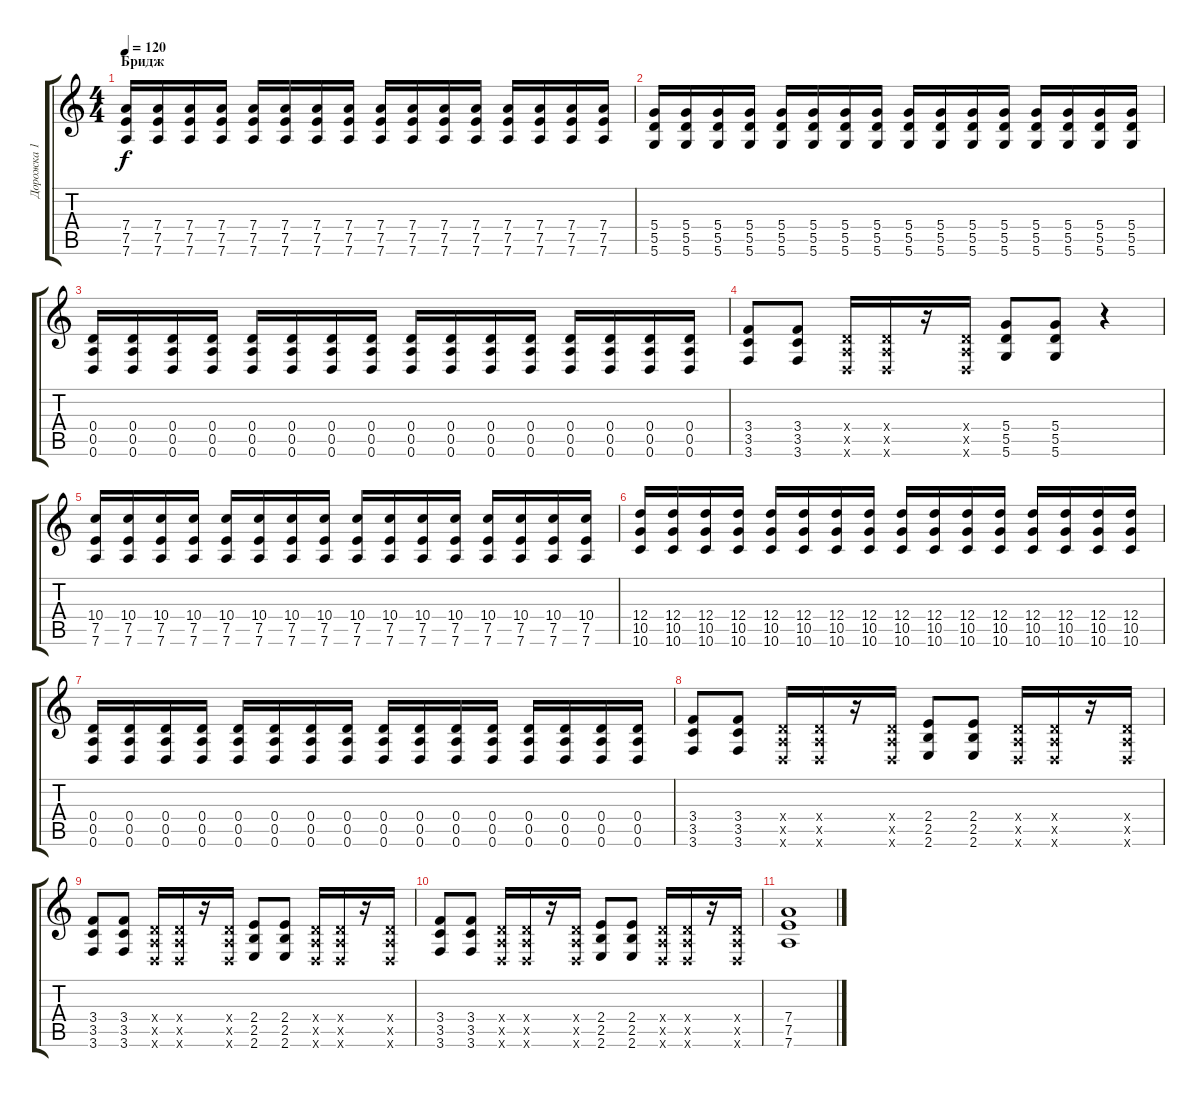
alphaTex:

\track ("Дорожка 1" "Дорожка 1") {instrument acousticguitarsteel}
\staff {score tabs}
\tuning (E4 B3 G3 D3 A2 D2) {hide}
\ts (4 4)
\section ("" "Бридж")
\tempo 120
\clef g2
\ks c
(7.4 7.5 7.6).16{dy f} (7.4 7.5 7.6).16 (7.4 7.5 7.6).16 (7.4 7.5 7.6).16 (7.4 7.5 7.6).16 (7.4 7.5 7.6).16 (7.4 7.5 7.6).16 (7.4 7.5 7.6).16 (7.4 7.5 7.6).16 (7.4 7.5 7.6).16 (7.4 7.5 7.6).16 (7.4 7.5 7.6).16 (7.4 7.5 7.6).16 (7.4 7.5 7.6).16 (7.4 7.5 7.6).16 (7.4 7.5 7.6).16 |
(5.4 5.5 5.6).16 (5.4 5.5 5.6).16 (5.4 5.5 5.6).16 (5.4 5.5 5.6).16 (5.4 5.5 5.6).16 (5.4 5.5 5.6).16 (5.4 5.5 5.6).16 (5.4 5.5 5.6).16 (5.4 5.5 5.6).16 (5.4 5.5 5.6).16 (5.4 5.5 5.6).16 (5.4 5.5 5.6).16 (5.4 5.5 5.6).16 (5.4 5.5 5.6).16 (5.4 5.5 5.6).16 (5.4 5.5 5.6).16 |
(0.4 0.5 0.6).16 (0.4 0.5 0.6).16 (0.4 0.5 0.6).16 (0.4 0.5 0.6).16 (0.4 0.5 0.6).16 (0.4 0.5 0.6).16 (0.4 0.5 0.6).16 (0.4 0.5 0.6).16 (0.4 0.5 0.6).16 (0.4 0.5 0.6).16 (0.4 0.5 0.6).16 (0.4 0.5 0.6).16 (0.4 0.5 0.6).16 (0.4 0.5 0.6).16 (0.4 0.5 0.6).16 (0.4 0.5 0.6).16 |
(3.4 3.5 3.6).8 (3.4 3.5 3.6).8 (0.4{x} 0.5{x} 0.6{x}).16 (0.4{x} 0.5{x} 0.6{x}).16 r.16 (0.4{x} 0.5{x} 0.6{x}).16 (5.4 5.5 5.6).8 (5.4 5.5 5.6).8 r.4 |
(10.4 7.5 7.6).16 (10.4 7.5 7.6).16 (10.4 7.5 7.6).16 (10.4 7.5 7.6).16 (10.4 7.5 7.6).16 (10.4 7.5 7.6).16 (10.4 7.5 7.6).16 (10.4 7.5 7.6).16 (10.4 7.5 7.6).16 (10.4 7.5 7.6).16 (10.4 7.5 7.6).16 (10.4 7.5 7.6).16 (10.4 7.5 7.6).16 (10.4 7.5 7.6).16 (10.4 7.5 7.6).16 (10.4 7.5 7.6).16 |
(12.4 10.5 10.6).16 (12.4 10.5 10.6).16 (12.4 10.5 10.6).16 (12.4 10.5 10.6).16 (12.4 10.5 10.6).16 (12.4 10.5 10.6).16 (12.4 10.5 10.6).16 (12.4 10.5 10.6).16 (12.4 10.5 10.6).16 (12.4 10.5 10.6).16 (12.4 10.5 10.6).16 (12.4 10.5 10.6).16 (12.4 10.5 10.6).16 (12.4 10.5 10.6).16 (12.4 10.5 10.6).16 (12.4 10.5 10.6).16 |
(0.4 0.5 0.6).16 (0.4 0.5 0.6).16 (0.4 0.5 0.6).16 (0.4 0.5 0.6).16 (0.4 0.5 0.6).16 (0.4 0.5 0.6).16 (0.4 0.5 0.6).16 (0.4 0.5 0.6).16 (0.4 0.5 0.6).16 (0.4 0.5 0.6).16 (0.4 0.5 0.6).16 (0.4 0.5 0.6).16 (0.4 0.5 0.6).16 (0.4 0.5 0.6).16 (0.4 0.5 0.6).16 (0.4 0.5 0.6).16 |
(3.4 3.5 3.6).8 (3.4 3.5 3.6).8 (0.4{x} 0.5{x} 0.6{x}).16 (0.4{x} 0.5{x} 0.6{x}).16 r.16 (0.4{x} 0.5{x} 0.6{x}).16 (2.4 2.5 2.6).8 (2.4 2.5 2.6).8 (0.4{x} 0.5{x} 0.6{x}).16 (0.4{x} 0.5{x} 0.6{x}).16 r.16 (0.4{x} 0.5{x} 0.6{x}).16 |
(3.4 3.5 3.6).8 (3.4 3.5 3.6).8 (0.4{x} 0.5{x} 0.6{x}).16 (0.4{x} 0.5{x} 0.6{x}).16 r.16 (0.4{x} 0.5{x} 0.6{x}).16 (2.4 2.5 2.6).8 (2.4 2.5 2.6).8 (0.4{x} 0.5{x} 0.6{x}).16 (0.4{x} 0.5{x} 0.6{x}).16 r.16 (0.4{x} 0.5{x} 0.6{x}).16 |
(3.4 3.5 3.6).8 (3.4 3.5 3.6).8 (0.4{x} 0.5{x} 0.6{x}).16 (0.4{x} 0.5{x} 0.6{x}).16 r.16 (0.4{x} 0.5{x} 0.6{x}).16 (2.4 2.5 2.6).8 (2.4 2.5 2.6).8 (0.4{x} 0.5{x} 0.6{x}).16 (0.4{x} 0.5{x} 0.6{x}).16 r.16 (0.4{x} 0.5{x} 0.6{x}).16 |
(7.4 7.5 7.6).1
